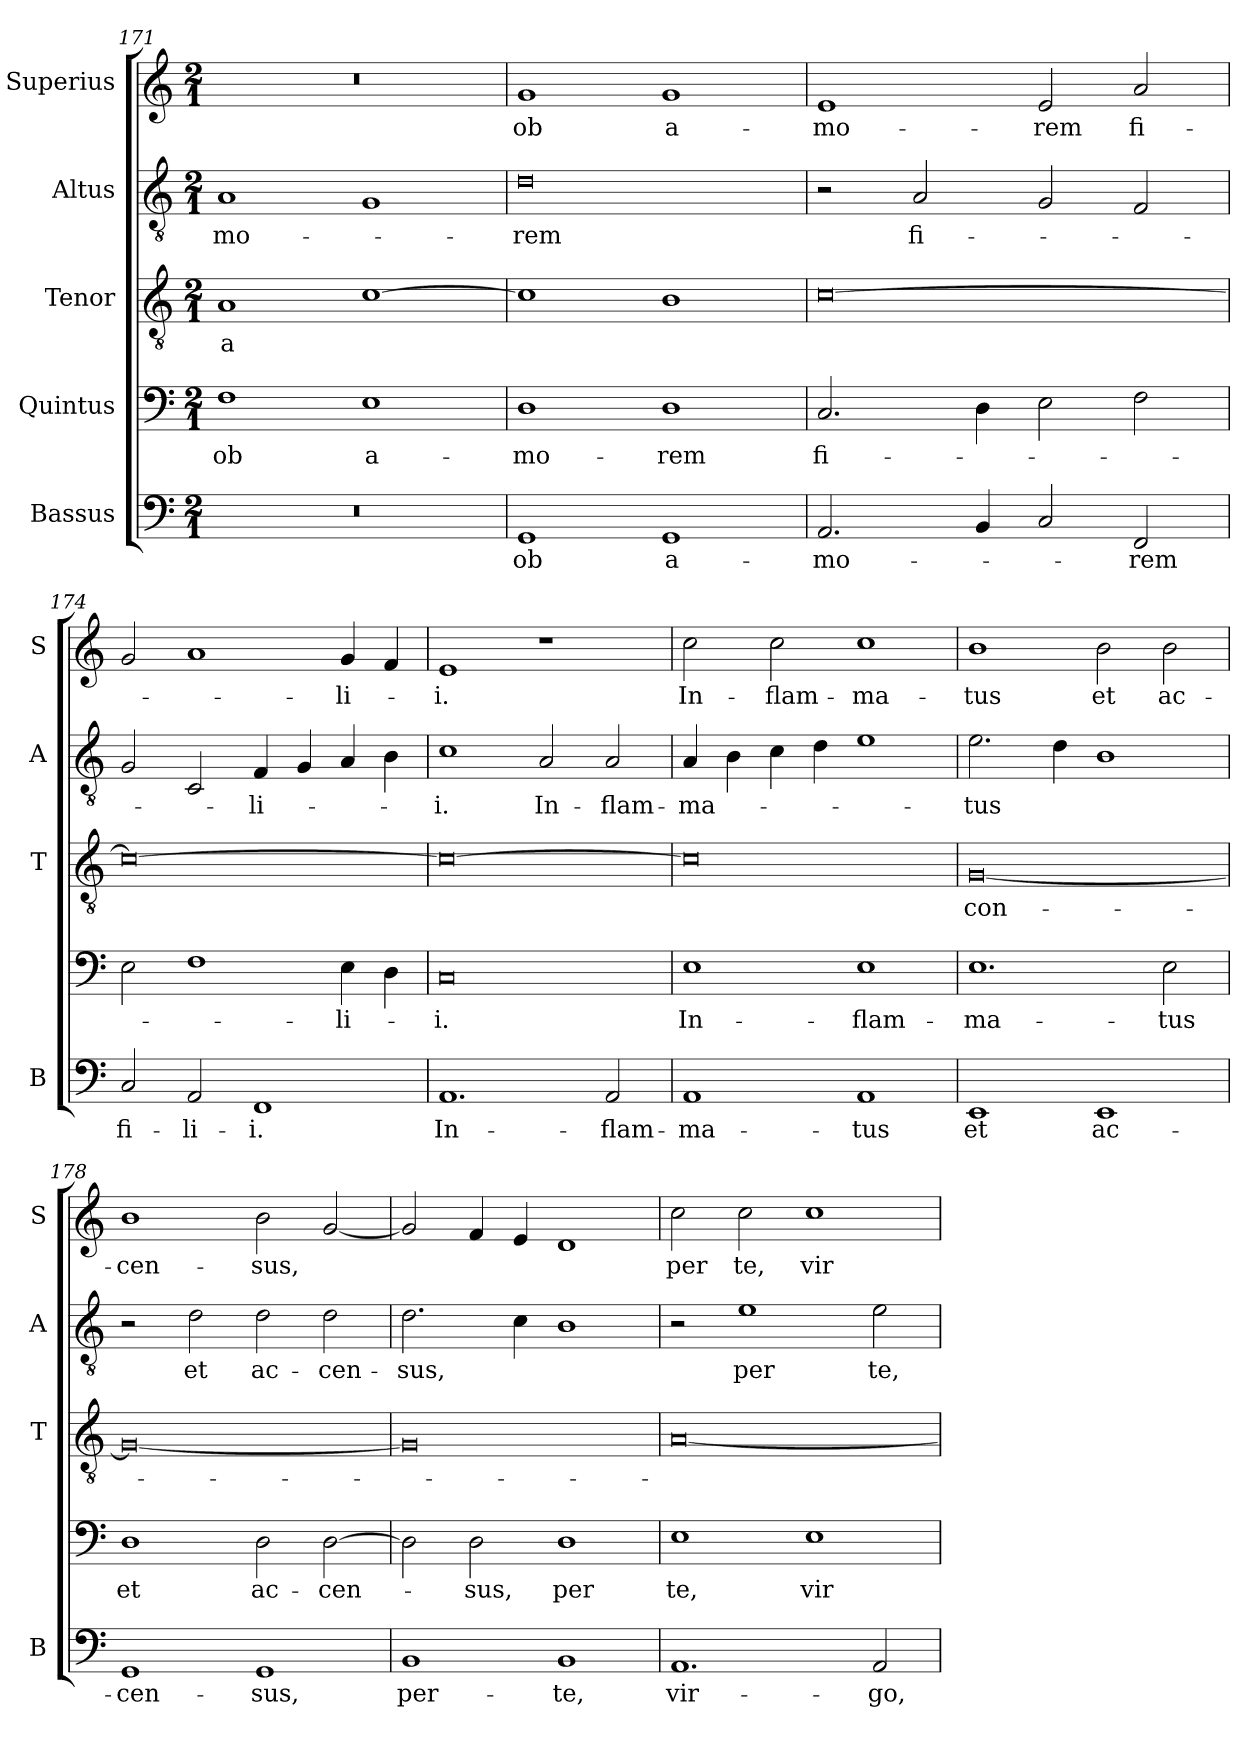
**kern	**text	**kern	**text	**kern	**text	**kern	**text	**kern	**text
*part5	*part5	*part4	*part4	*part3	*part3	*part2	*part2	*part1	*part1
*staff5	*staff5	*staff4	*staff4	*staff3	*staff3	*staff2	*staff2	*staff1	*staff1
*I"Bassus	*	*I"Quintus	*	*I"Tenor	*	*I"Altus	*	*I"Superius	*
*I'B	*	*	*	*I'T	*	*I'A	*	*I'S	*
*clefF4	*	*clefF4	*	*clefGv2	*	*clefGv2	*	*clefG2	*
*k[]	*	*k[]	*	*k[]	*	*k[]	*	*k[]	*
*M2/1	*	*M2/1	*	*M2/1	*	*M2/1	*	*M2/1	*
=171	=171	=171	=171	=171	=171	=171	=171	=171	=171
!	!	!	!LO:LY:i	!	!	!	!	!	!
0r	.	1F	ob	1A	-a	1A	-mo-	0r	.
!	!	!	!LO:LY:i	!	!	!	!	!	!
.	.	1E	a-	[1c	.	1G	.	.	.
=172	=172	=172	=172	=172	=172	=172	=172	=172	=172
!	!	!	!LO:LY:i	!	!	!	!	!	!
1GG	ob	1D	-mo-	1c]	.	0d	-rem	1g	ob
!	!	!	!LO:LY:i	!	!	!	!	!	!
1GG	a-	1D	-rem	1B	.	.	.	1g	a-
=173	=173	=173	=173	=173	=173	=173	=173	=173	=173
!	!	!	!LO:LY:i	!	!	!	!	!	!
2.AA	-mo-	2.C	fi-	[0c	.	2r	.	1e	-mo-
.	.	.	.	.	.	2A	fi-	.	.
4BB	.	4D	.	.	.	.	.	.	.
2C	.	2E	.	.	.	2G	.	2e	-rem
2FF	-rem	2F	.	.	.	2F	.	2a	fi-
=174	=174	=174	=174	=174	=174	=174	=174	=174	=174
2C	fi-	2E	.	0c_	.	2G	.	2g	.
2AA	-li-	1F	.	.	.	2C	.	1a	.
1FF	-i.	.	.	.	.	4F	-li-	.	.
.	.	.	.	.	.	4G	.	.	.
!	!	!	!LO:LY:i	!	!	!	!	!	!
.	.	4E	-li-	.	.	4A	.	4g	-li-
.	.	4D	.	.	.	4B	.	4f	.
=175	=175	=175	=175	=175	=175	=175	=175	=175	=175
!	!	!	!LO:LY:i	!	!	!	!	!	!
1.AA	In-	0C	-i.	0c_	.	1c	-i.	1e	-i.
.	.	.	.	.	.	2A	In-	1r	.
2AA	-flam-	.	.	.	.	2A	-flam-	.	.
=176	=176	=176	=176	=176	=176	=176	=176	=176	=176
!	!	!	!LO:LY:i	!	!	!	!	!	!
1AA	-ma-	1E	In-	0c]	.	4A	-ma-	2cc	In-
.	.	.	.	.	.	4B	.	.	.
.	.	.	.	.	.	4c	.	2cc	-flam-
.	.	.	.	.	.	4d	.	.	.
!	!	!	!LO:LY:i	!	!	!	!	!	!
1AA	-tus	1E	-flam-	.	.	1e	.	1cc	-ma-
=177	=177	=177	=177	=177	=177	=177	=177	=177	=177
!	!	!	!LO:LY:i	!	!	!	!	!	!
1EE	et	1.E	-ma-	[0G	con-	2.e	-tus	1b	-tus
.	.	.	.	.	.	4d	.	.	.
1EE	ac-	.	.	.	.	1B	.	2b	et
!	!	!	!LO:LY:i	!	!	!	!	!	!
.	.	2E	-tus	.	.	.	.	2b	ac-
=178	=178	=178	=178	=178	=178	=178	=178	=178	=178
!	!	!	!LO:LY:i	!	!	!	!	!	!
1GG	-cen-	1D	et	0G_	.	2r	.	1b	-cen-
.	.	.	.	.	.	2d	et	.	.
!	!	!	!LO:LY:i	!	!	!	!	!	!
1GG	-sus,	2D	ac-	.	.	2d	ac-	2b	-sus,
!	!	!	!LO:LY:i	!	!	!	!	!	!
.	.	[2D	-cen-	.	.	2d	-cen-	[2g	.
=179	=179	=179	=179	=179	=179	=179	=179	=179	=179
1BB	per-	2D]	.	0G]	.	2.d	-sus,	2g]	.
!	!	!	!LO:LY:i	!	!	!	!	!	!
.	.	2D	-sus,	.	.	.	.	4f	.
.	.	.	.	.	.	4c	.	4e	.
!	!	!	!LO:LY:i	!	!	!	!	!	!
1BB	-te,	1D	per	.	.	1B	.	1d	.
=180	=180	=180	=180	=180	=180	=180	=180	=180	=180
!	!	!	!LO:LY:i	!	!	!	!	!	!
1.AA	vir-	1E	te,	[0A	.	2r	.	2cc	per
.	.	.	.	.	.	1e	per	2cc	te,
!	!	!	!LO:LY:i	!	!	!	!	!	!
.	.	1E	vir-	.	.	.	.	1cc	vir-
2AA	-go,	.	.	.	.	2e	te,	.	.
=	=	=	=	=	=	=	=	=	=
*-	*-	*-	*-	*-	*-	*-	*-	*-	*-
